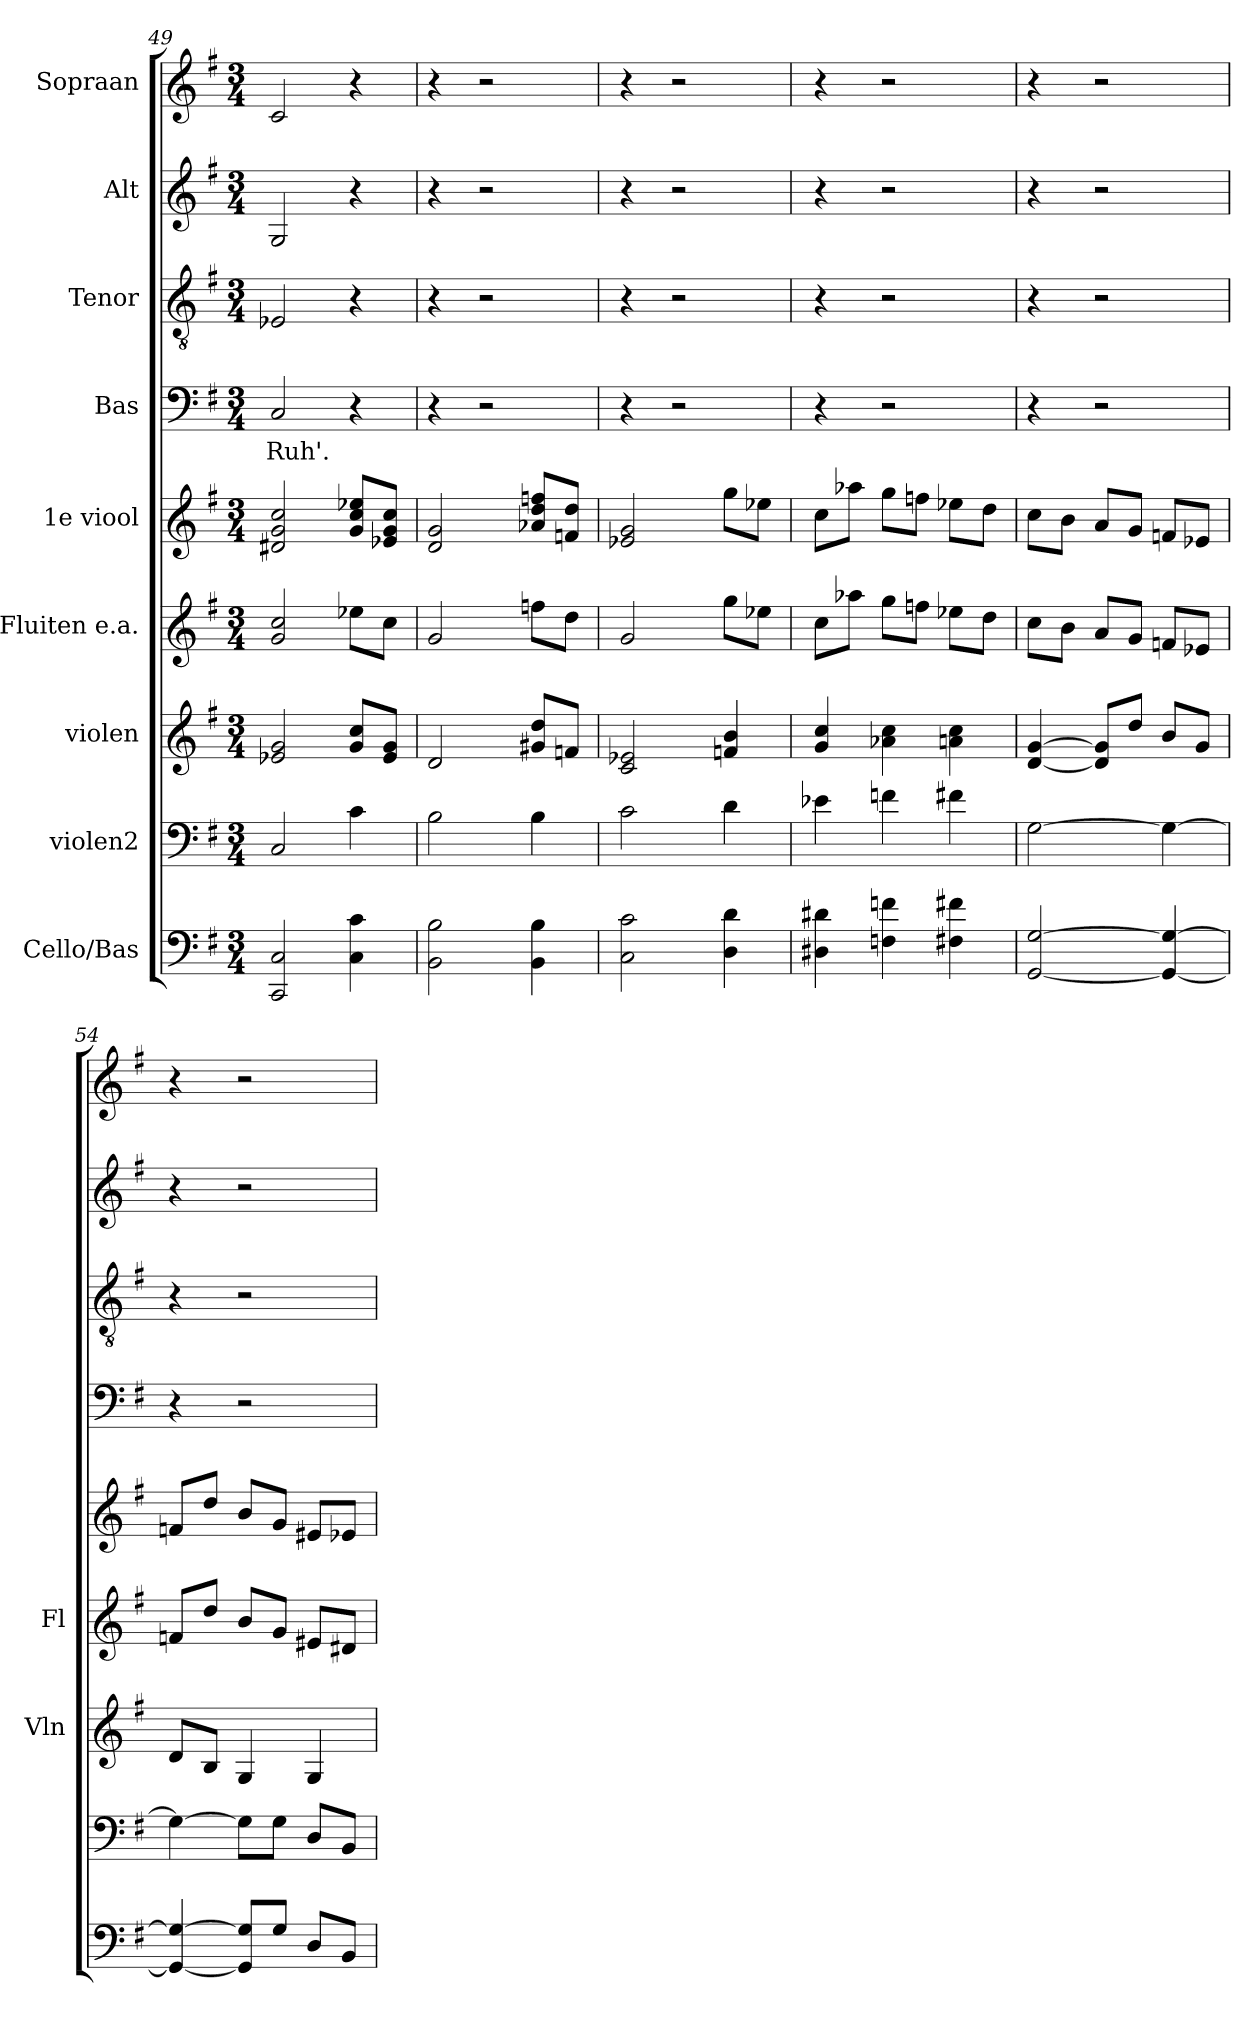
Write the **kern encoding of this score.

**kern	**kern	**kern	**kern	**kern	**kern	**text	**kern	**kern	**kern
*part9	*part8	*part7	*part6	*part5	*part4	*part4	*part3	*part2	*part1
*staff9	*staff8	*staff7	*staff6	*staff5	*staff4	*staff4	*staff3	*staff2	*staff1
*I"Cello/Bas	*I"violen2	*I"violen	*I"Fluiten e.a.	*I"1e viool	*I"Bas	*	*I"Tenor	*I"Alt	*I"Sopraan
*	*	*I'Vln	*I'Fl	*	*	*	*	*	*
*clefF4	*clefF4	*clefG2	*clefG2	*clefG2	*clefF4	*	*clefGv2	*clefG2	*clefG2
*k[f#]	*k[f#]	*k[f#]	*k[f#]	*k[f#]	*k[f#]	*	*k[f#]	*k[f#]	*k[f#]
*M3/4	*M3/4	*M3/4	*M3/4	*M3/4	*M3/4	*	*M3/4	*M3/4	*M3/4
=49	=49	=49	=49	=49	=49	=49	=49	=49	=49
2CC/ 2C/	2C/	2e-X/ 2g/	2g/ 2cc/	2d#X/ 2g/ 2cc/	2Ci/	Ruh'.	2E-X/	2G/	2c/
4C\ 4c\	4c\	8g/ 8cc/L	8ee-X\L	8g\ 8cc\ 8ee-X\L	4r	.	4r	4r	4r
.	.	8e-/ 8g/J	8cc\J	8e-X/ 8g/ 8cc/J	.	.	.	.	.
=50	=50	=50	=50	=50	=50	=50	=50	=50	=50
2BB\ 2B\	2B\	2d/	2g/	2d/ 2g/	4r	.	4r	4r	4r
.	.	.	.	.	2r	.	2r	2r	2r
4BB\ 4B\	4B\	8g#X\ 8dd\L	8ffn\L	8a-X\ 8dd\ 8ffn\L	.	.	.	.	.
.	.	8fn/J	8dd\J	8fn/ 8dd/J	.	.	.	.	.
=51	=51	=51	=51	=51	=51	=51	=51	=51	=51
2C\ 2c\	2c\	2c/ 2e-X/	2g/	2e-X/ 2g/	4r	.	4r	4r	4r
.	.	.	.	.	2r	.	2r	2r	2r
4D\ 4d\	4d\	4fn/ 4b/	8gg\L	8gg\L	.	.	.	.	.
.	.	.	8ee-X\J	8ee-X\J	.	.	.	.	.
=52	=52	=52	=52	=52	=52	=52	=52	=52	=52
4D#X\ 4d#X\	4e-X\	4g/ 4cc/	8cc\L	8cc\L	4r	.	4r	4r	4r
.	.	.	8aa-X\J	8aa-X\J	.	.	.	.	.
4Fn\ 4fn\	4fn\	4a-X\ 4cc\	8gg\L	8gg\L	2r	.	2r	2r	2r
.	.	.	8ffn\J	8ffn\J	.	.	.	.	.
4F#X\ 4f#X\	4f#X\	4an\ 4cc\	8ee-X\L	8ee-X\L	.	.	.	.	.
.	.	.	8dd\J	8dd\J	.	.	.	.	.
=53	=53	=53	=53	=53	=53	=53	=53	=53	=53
[2GG/ [2G/	[2G\	[4d/ [4g/	8cc\L	8cc\L	4r	.	4r	4r	4r
.	.	.	8b\J	8b\J	.	.	.	.	.
.	.	8d/] 8g/]L	8a/L	8a/L	2r	.	2r	2r	2r
.	.	8dd\J	8g/J	8g/J	.	.	.	.	.
4GG/_ 4G/_	4G\_	8b\L	8fn/L	8fn/L	.	.	.	.	.
.	.	8g/J	8e-X/J	8e-X/J	.	.	.	.	.
=54	=54	=54	=54	=54	=54	=54	=54	=54	=54
4GG/_ 4G/_	4G\_	8d/L	8fn/L	8fn/L	4r	.	4r	4r	4r
.	.	8B/J	8dd\J	8dd\J	.	.	.	.	.
8GG/] 8G/]L	8G\L]	4G/	8b\L	8b\L	2r	.	2r	2r	2r
8G\J	8G\J	.	8g/J	8g/J	.	.	.	.	.
8D\L	8D\L	4G/	8e#X/L	8e#X/L	.	.	.	.	.
8BB/J	8BB/J	.	8d#X/J	8e-X/J	.	.	.	.	.
=	=	=	=	=	=	=	=	=	=
*-	*-	*-	*-	*-	*-	*-	*-	*-	*-
